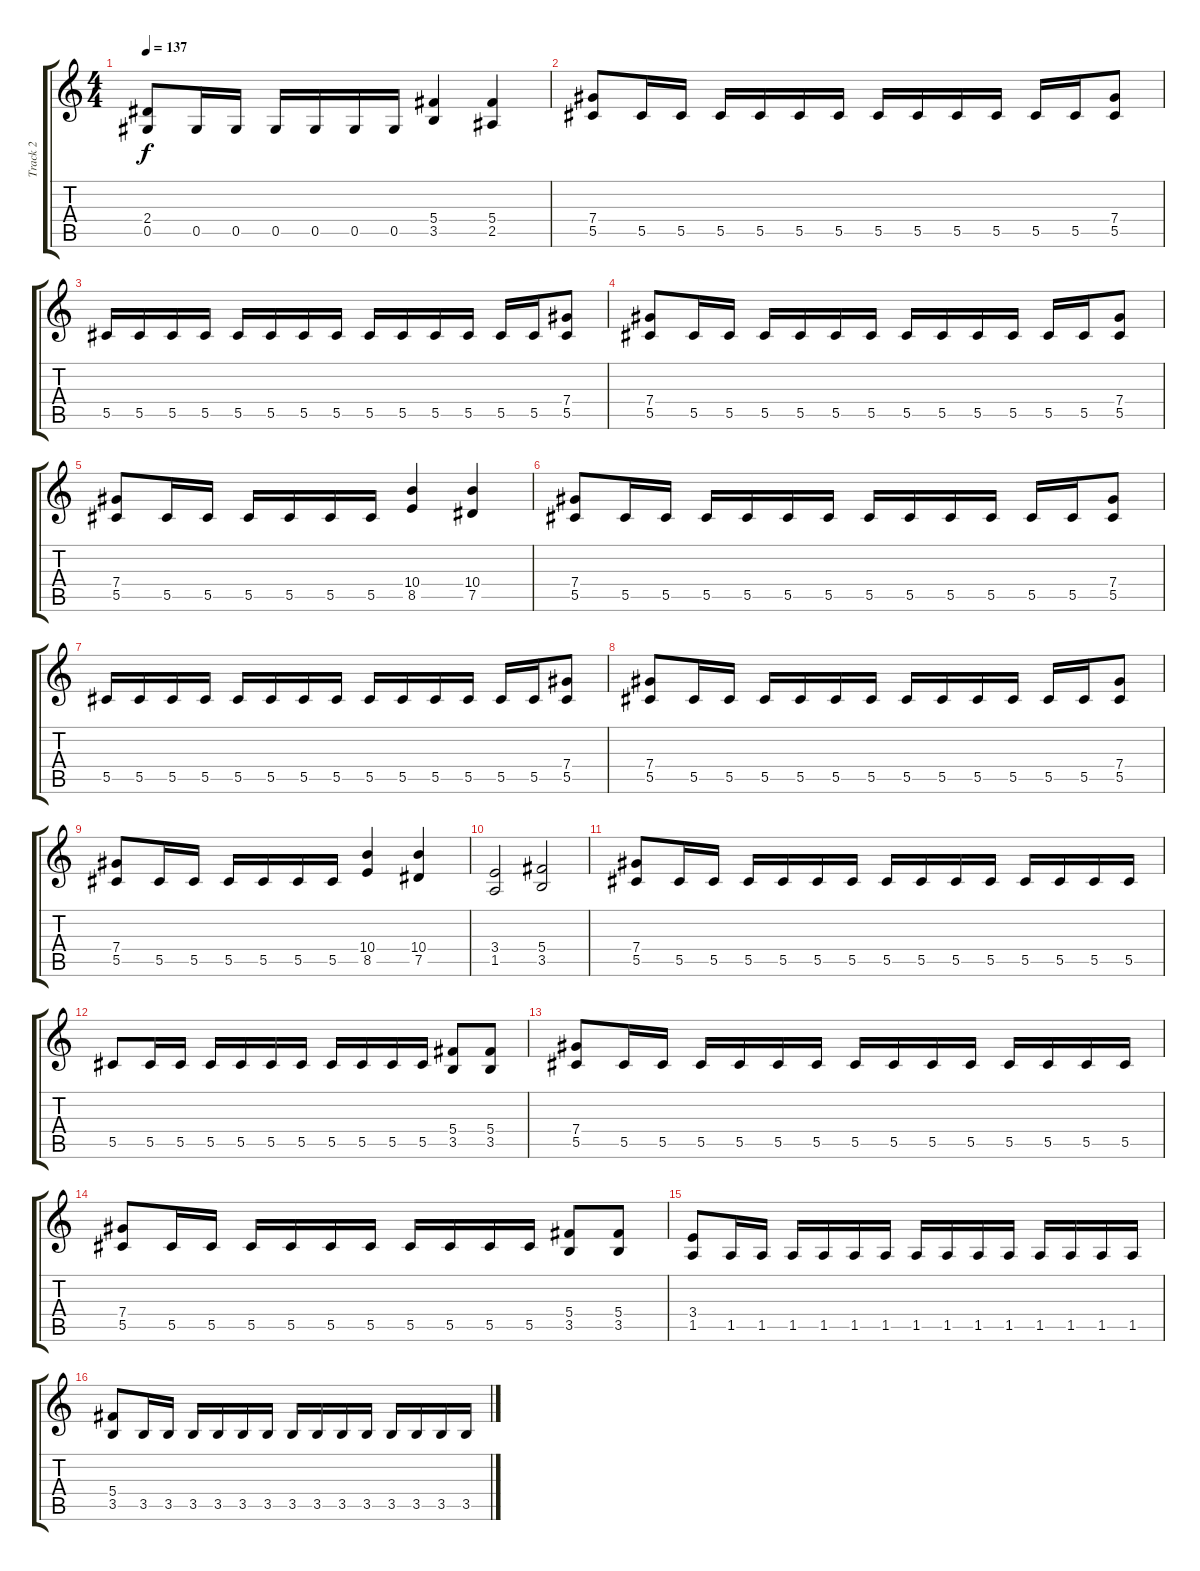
\track ("Track 2" "Track 2") {instrument distortionguitar}
\staff {score tabs}
\tuning (Eb4 Bb3 Gb3 Db3 Ab2 Eb2) {hide}
\ts (4 4)
\tempo 137
\clef g2
\ks c
(2.4 0.5).8{dy f} 0.5.16 0.5.16 0.5.16 0.5.16 0.5.16 0.5.16 (5.4 3.5).4 (5.4 2.5).4 |
(7.4 5.5).8 5.5.16 5.5.16 5.5.16 5.5.16 5.5.16 5.5.16 5.5.16 5.5.16 5.5.16 5.5.16 5.5.16 5.5.16 (7.4 5.5).8 |
5.5.16 5.5.16 5.5.16 5.5.16 5.5.16 5.5.16 5.5.16 5.5.16 5.5.16 5.5.16 5.5.16 5.5.16 5.5.16 5.5.16 (7.4 5.5).8 |
(7.4 5.5).8 5.5.16 5.5.16 5.5.16 5.5.16 5.5.16 5.5.16 5.5.16 5.5.16 5.5.16 5.5.16 5.5.16 5.5.16 (7.4 5.5).8 |
(7.4 5.5).8 5.5.16 5.5.16 5.5.16 5.5.16 5.5.16 5.5.16 (10.4 8.5).4 (10.4 7.5).4 |
(7.4 5.5).8 5.5.16 5.5.16 5.5.16 5.5.16 5.5.16 5.5.16 5.5.16 5.5.16 5.5.16 5.5.16 5.5.16 5.5.16 (7.4 5.5).8 |
5.5.16 5.5.16 5.5.16 5.5.16 5.5.16 5.5.16 5.5.16 5.5.16 5.5.16 5.5.16 5.5.16 5.5.16 5.5.16 5.5.16 (7.4 5.5).8 |
(7.4 5.5).8 5.5.16 5.5.16 5.5.16 5.5.16 5.5.16 5.5.16 5.5.16 5.5.16 5.5.16 5.5.16 5.5.16 5.5.16 (7.4 5.5).8 |
(7.4 5.5).8 5.5.16 5.5.16 5.5.16 5.5.16 5.5.16 5.5.16 (10.4 8.5).4 (10.4 7.5).4 |
(3.4 1.5).2 (5.4 3.5).2 |
(7.4 5.5).8 5.5.16 5.5.16 5.5.16 5.5.16 5.5.16 5.5.16 5.5.16 5.5.16 5.5.16 5.5.16 5.5.16 5.5.16 5.5.16 5.5.16 |
5.5.8 5.5.16 5.5.16 5.5.16 5.5.16 5.5.16 5.5.16 5.5.16 5.5.16 5.5.16 5.5.16 (5.4 3.5).8 (5.4 3.5).8 |
(7.4 5.5).8 5.5.16 5.5.16 5.5.16 5.5.16 5.5.16 5.5.16 5.5.16 5.5.16 5.5.16 5.5.16 5.5.16 5.5.16 5.5.16 5.5.16 |
(7.4 5.5).8 5.5.16 5.5.16 5.5.16 5.5.16 5.5.16 5.5.16 5.5.16 5.5.16 5.5.16 5.5.16 (5.4 3.5).8 (5.4 3.5).8 |
(3.4 1.5).8 1.5.16 1.5.16 1.5.16 1.5.16 1.5.16 1.5.16 1.5.16 1.5.16 1.5.16 1.5.16 1.5.16 1.5.16 1.5.16 1.5.16 |
(5.4 3.5).8 3.5.16 3.5.16 3.5.16 3.5.16 3.5.16 3.5.16 3.5.16 3.5.16 3.5.16 3.5.16 3.5.16 3.5.16 3.5.16 3.5.16
